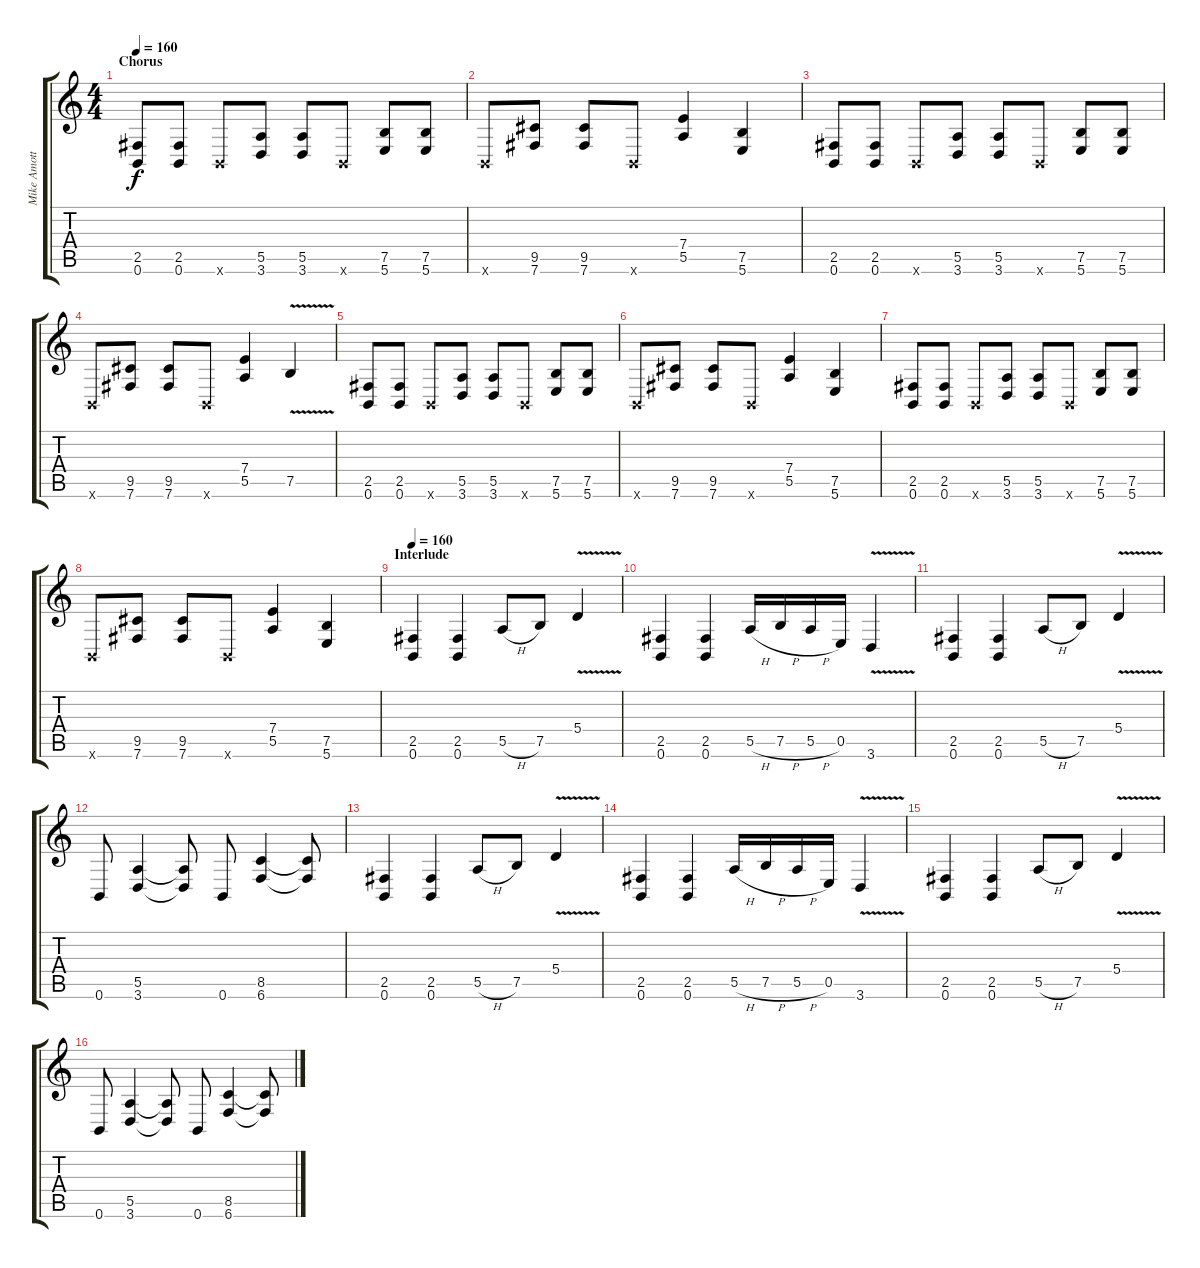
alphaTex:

\track ("Mike Amott" "Mike Amott") {instrument distortionguitar}
\staff {score tabs}
\tuning (B3 Gb3 D3 A2 E2 B1) {hide}
\ts (4 4)
\section ("" "Chorus")
\tempo 160
\clef g2
\ks c
(2.5 0.6).8{dy f} (2.5 0.6).8 0.6{x}.8 (5.5 3.6).8 (5.5 3.6).8 0.6{x}.8 (7.5 5.6).8 (7.5 5.6).8 |
0.6{x}.8 (9.5 7.6).8 (9.5 7.6).8 0.6{x}.8 (7.4 5.5).4 (7.5 5.6).4 |
(2.5 0.6).8 (2.5 0.6).8 0.6{x}.8 (5.5 3.6).8 (5.5 3.6).8 0.6{x}.8 (7.5 5.6).8 (7.5 5.6).8 |
0.6{x}.8 (9.5 7.6).8 (9.5 7.6).8 0.6{x}.8 (7.4 5.5).4 7.5{v}.4 |
(2.5 0.6).8 (2.5 0.6).8 0.6{x}.8 (5.5 3.6).8 (5.5 3.6).8 0.6{x}.8 (7.5 5.6).8 (7.5 5.6).8 |
0.6{x}.8 (9.5 7.6).8 (9.5 7.6).8 0.6{x}.8 (7.4 5.5).4 (7.5 5.6).4 |
(2.5 0.6).8 (2.5 0.6).8 0.6{x}.8 (5.5 3.6).8 (5.5 3.6).8 0.6{x}.8 (7.5 5.6).8 (7.5 5.6).8 |
0.6{x}.8 (9.5 7.6).8 (9.5 7.6).8 0.6{x}.8 (7.4 5.5).4 (7.5 5.6).4 |
\section ("" "Interlude")
\tempo 160
(2.5 0.6).4 (2.5 0.6).4 5.5{h}.8 7.5.8 5.4{v}.4 |
(2.5 0.6).4 (2.5 0.6).4 5.5{h}.16 7.5{h}.16 5.5{h}.16 0.5.16 3.6{v}.4 |
(2.5 0.6).4 (2.5 0.6).4 5.5{h}.8 7.5.8 5.4{v}.4 |
0.6.8 (5.5 3.6).4 (5.5{t} 3.6{t}).8 0.6.8 (8.5 6.6).4 (8.5{t} 6.6{t}).8 |
(2.5 0.6).4 (2.5 0.6).4 5.5{h}.8 7.5.8 5.4{v}.4 |
(2.5 0.6).4 (2.5 0.6).4 5.5{h}.16 7.5{h}.16 5.5{h}.16 0.5.16 3.6{v}.4 |
(2.5 0.6).4 (2.5 0.6).4 5.5{h}.8 7.5.8 5.4{v}.4 |
0.6.8 (5.5 3.6).4 (5.5{t} 3.6{t}).8 0.6.8 (8.5 6.6).4 (8.5{t} 6.6{t}).8
